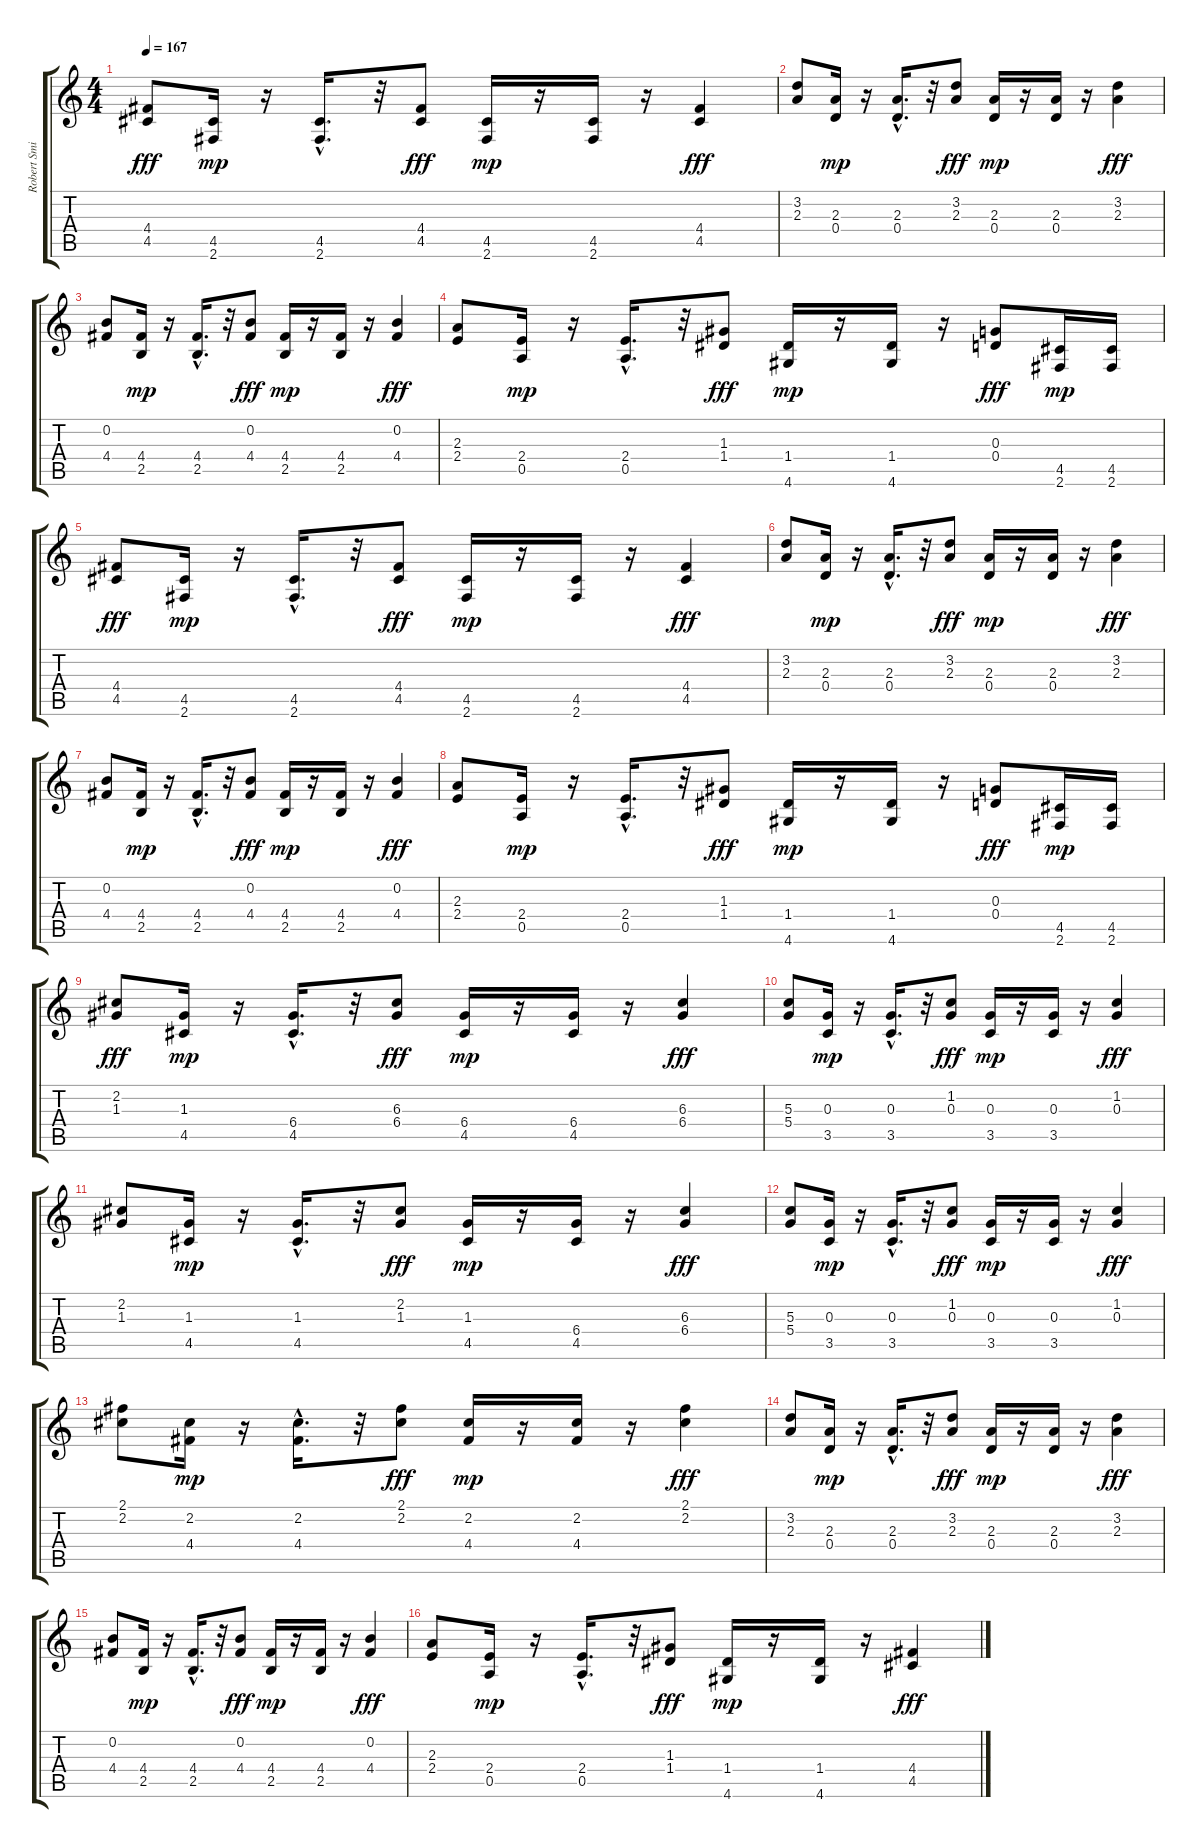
\track ("Robert Smith" "Robert Smi") {instrument electricguitarmuted}
\staff {score tabs}
\tuning (E4 B3 G3 D3 A2 E2) {hide}
\ts (4 4)
\tempo 167
\clef g2
\ks c
(4.4 4.5).8{dy fff instrument electricguitarmuted} (4.5 2.6).16{dy mp} r.16 (4.5{hac} 2.6{hac}).16{d} r.32 (4.4 4.5).8{dy fff} (4.5 2.6).16{dy mp} r.16 (4.5 2.6).16 r.16 (4.4 4.5).4{dy fff} |
(3.2 2.3).8{instrument electricguitarmuted} (2.3 0.4).16{dy mp} r.16 (2.3{hac} 0.4{hac}).16{d} r.32 (3.2 2.3).8{dy fff} (2.3 0.4).16{dy mp} r.16 (2.3 0.4).16 r.16 (3.2 2.3).4{dy fff} |
(0.2 4.4).8{instrument electricguitarmuted} (4.4 2.5).16{dy mp} r.16 (4.4{hac} 2.5{hac}).16{d} r.32 (0.2 4.4).8{dy fff} (4.4 2.5).16{dy mp} r.16 (4.4 2.5).16 r.16 (0.2 4.4).4{dy fff} |
(2.3 2.4).8{instrument electricguitarmuted} (2.4 0.5).16{dy mp} r.16 (2.4{hac} 0.5{hac}).16{d} r.32 (1.3 1.4).8{dy fff} (1.4 4.6).16{dy mp} r.16 (1.4 4.6).16 r.16 (0.3 0.4).8{dy fff} (4.5 2.6).16{dy mp} (4.5 2.6).16 |
(4.4 4.5).8{dy fff instrument electricguitarmuted} (4.5 2.6).16{dy mp} r.16 (4.5{hac} 2.6{hac}).16{d} r.32 (4.4 4.5).8{dy fff} (4.5 2.6).16{dy mp} r.16 (4.5 2.6).16 r.16 (4.4 4.5).4{dy fff} |
(3.2 2.3).8{instrument electricguitarmuted} (2.3 0.4).16{dy mp} r.16 (2.3{hac} 0.4{hac}).16{d} r.32 (3.2 2.3).8{dy fff} (2.3 0.4).16{dy mp} r.16 (2.3 0.4).16 r.16 (3.2 2.3).4{dy fff} |
(0.2 4.4).8{instrument electricguitarmuted} (4.4 2.5).16{dy mp} r.16 (4.4{hac} 2.5{hac}).16{d} r.32 (0.2 4.4).8{dy fff} (4.4 2.5).16{dy mp} r.16 (4.4 2.5).16 r.16 (0.2 4.4).4{dy fff} |
(2.3 2.4).8{instrument electricguitarmuted} (2.4 0.5).16{dy mp} r.16 (2.4{hac} 0.5{hac}).16{d} r.32 (1.3 1.4).8{dy fff} (1.4 4.6).16{dy mp} r.16 (1.4 4.6).16 r.16 (0.3 0.4).8{dy fff} (4.5 2.6).16{dy mp} (4.5 2.6).16 |
(2.2 1.3).8{dy fff instrument electricguitarmuted} (1.3 4.5).16{dy mp} r.16 (6.4{hac} 4.5{hac}).16{d} r.32 (6.3 6.4).8{dy fff} (6.4 4.5).16{dy mp} r.16 (6.4 4.5).16 r.16 (6.3 6.4).4{dy fff} |
(5.3 5.4).8{instrument electricguitarmuted} (0.3 3.5).16{dy mp} r.16 (0.3{hac} 3.5{hac}).16{d} r.32 (1.2 0.3).8{dy fff} (0.3 3.5).16{dy mp} r.16 (0.3 3.5).16 r.16 (1.2 0.3).4{dy fff} |
(2.2 1.3).8{instrument electricguitarmuted} (1.3 4.5).16{dy mp} r.16 (1.3{hac} 4.5{hac}).16{d} r.32 (2.2 1.3).8{dy fff} (1.3 4.5).16{dy mp} r.16 (6.4 4.5).16 r.16 (6.3 6.4).4{dy fff} |
(5.3 5.4).8{instrument electricguitarmuted} (0.3 3.5).16{dy mp} r.16 (0.3{hac} 3.5{hac}).16{d} r.32 (1.2 0.3).8{dy fff} (0.3 3.5).16{dy mp} r.16 (0.3 3.5).16 r.16 (1.2 0.3).4{dy fff} |
(2.1 2.2).8{instrument electricguitarmuted} (2.2 4.4).16{dy mp} r.16 (2.2{hac} 4.4{hac}).16{d} r.32 (2.1 2.2).8{dy fff} (2.2 4.4).16{dy mp} r.16 (2.2 4.4).16 r.16 (2.1 2.2).4{dy fff} |
(3.2 2.3).8{instrument electricguitarmuted} (2.3 0.4).16{dy mp} r.16 (2.3{hac} 0.4{hac}).16{d} r.32 (3.2 2.3).8{dy fff} (2.3 0.4).16{dy mp} r.16 (2.3 0.4).16 r.16 (3.2 2.3).4{dy fff} |
(0.2 4.4).8{instrument electricguitarmuted} (4.4 2.5).16{dy mp} r.16 (4.4{hac} 2.5{hac}).16{d} r.32 (0.2 4.4).8{dy fff} (4.4 2.5).16{dy mp} r.16 (4.4 2.5).16 r.16 (0.2 4.4).4{dy fff} |
(2.3 2.4).8{instrument electricguitarmuted} (2.4 0.5).16{dy mp} r.16 (2.4{hac} 0.5{hac}).16{d} r.32 (1.3 1.4).8{dy fff} (1.4 4.6).16{dy mp} r.16 (1.4 4.6).16 r.16 (4.4 4.5).4{dy fff}
